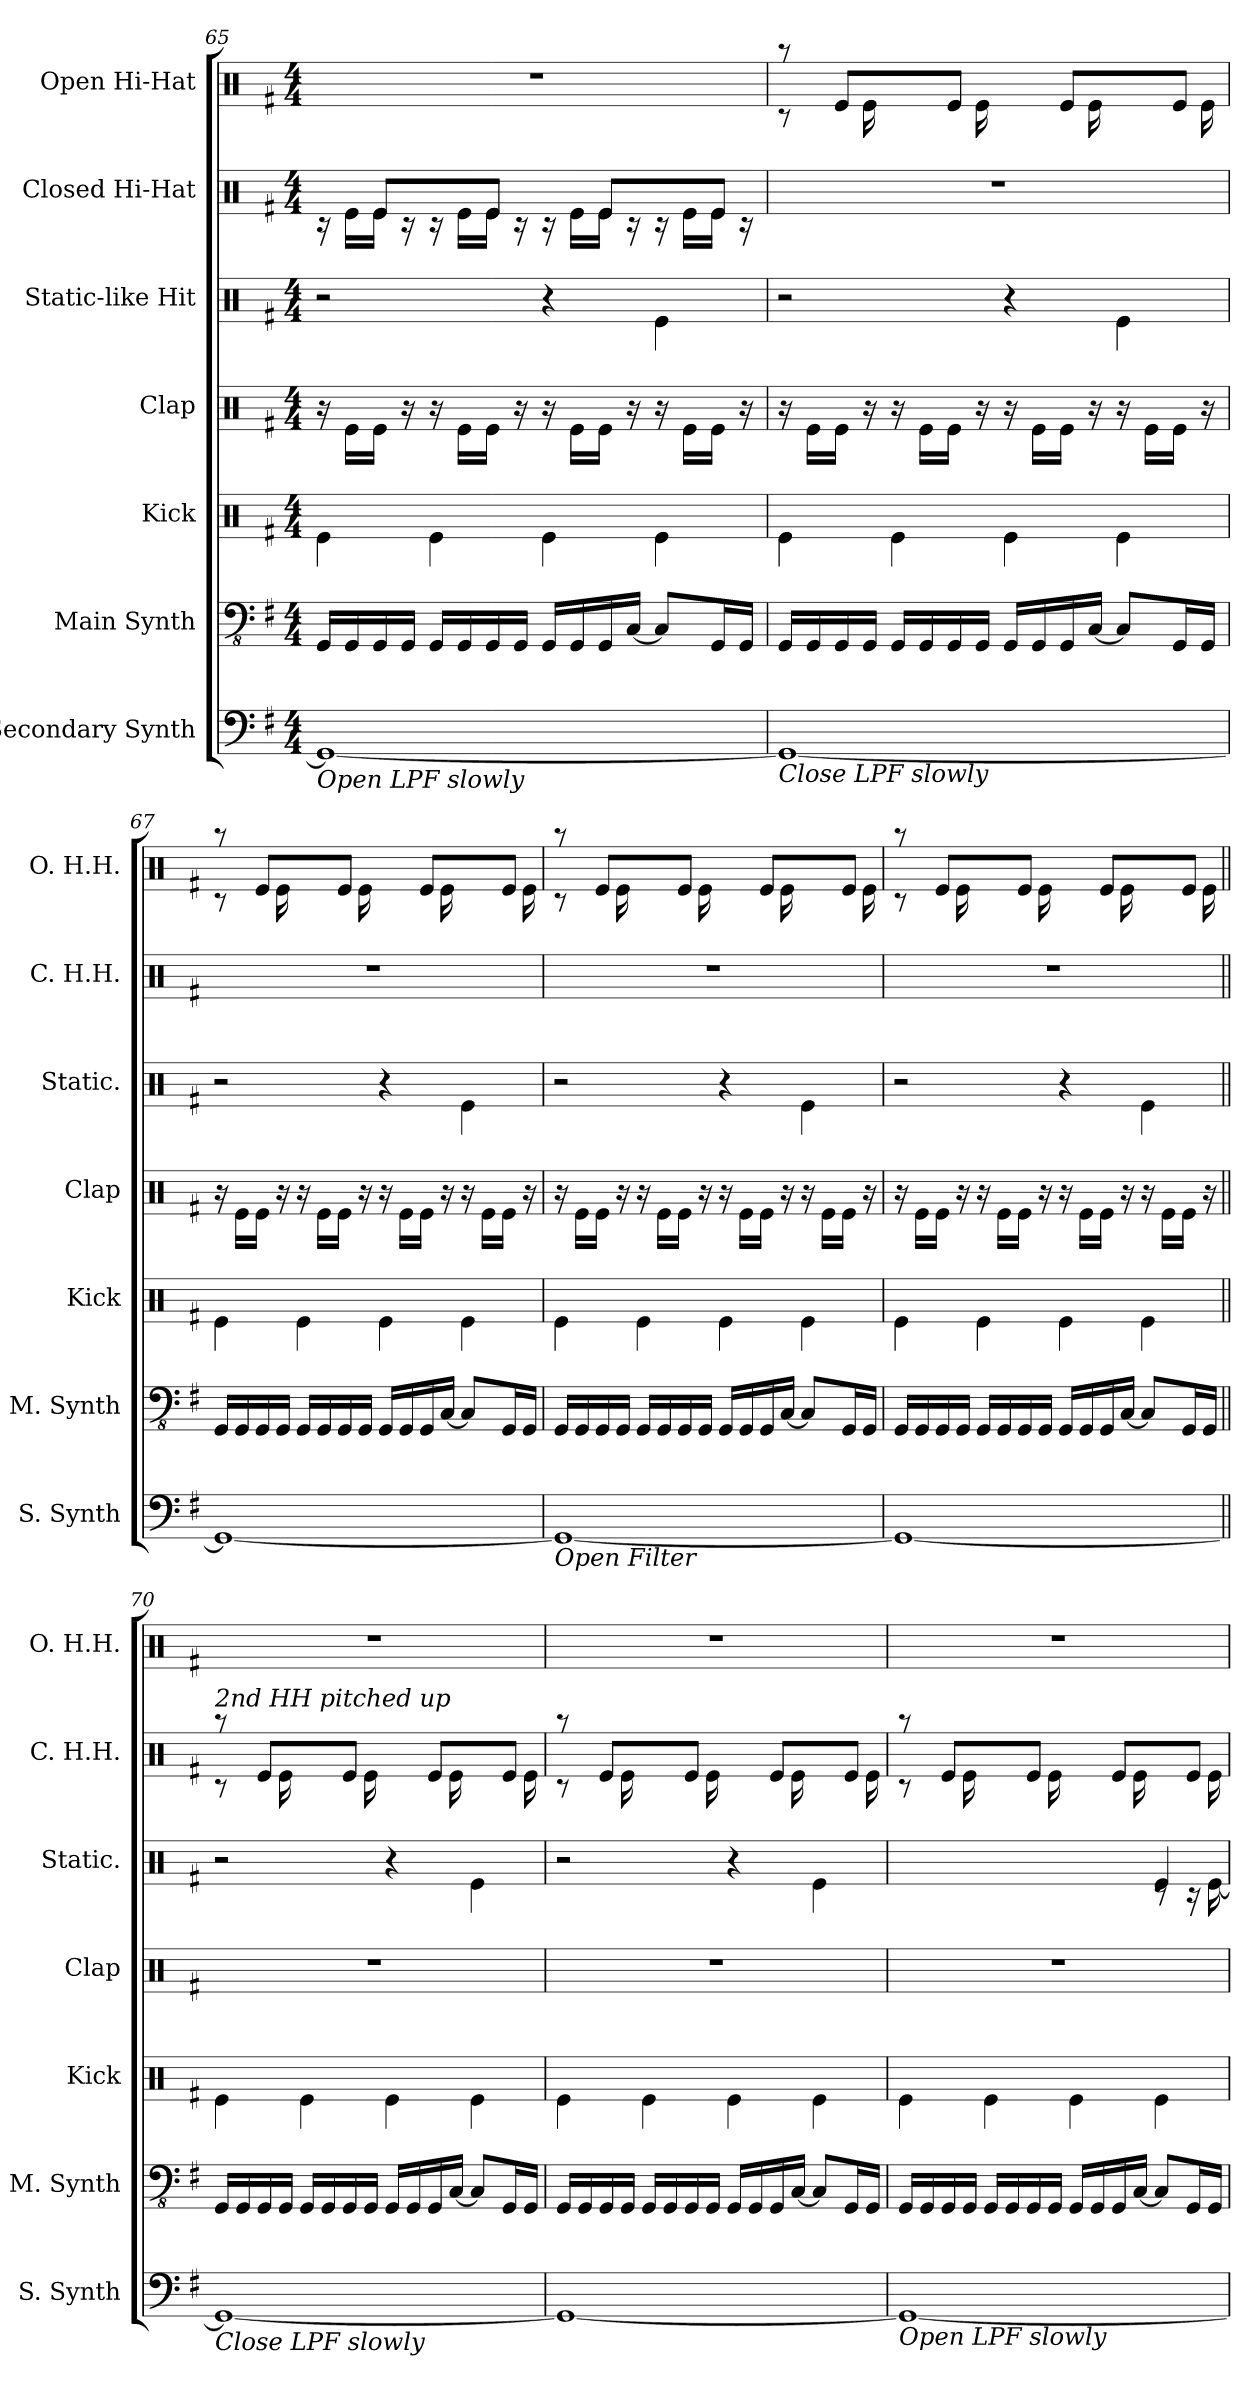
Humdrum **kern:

**kern	**kern	**kern	**kern	**kern	**kern	**kern
*part7	*part6	*part5	*part4	*part3	*part2	*part1
*staff7	*staff6	*staff5	*staff4	*staff3	*staff2	*staff1
*I"Secondary Synth	*I"Main Synth	*I"Kick	*I"Clap	*I"Static-like Hit	*I"Closed Hi-Hat	*I"Open Hi-Hat
*I'S. Synth	*I'M. Synth	*I'Kick	*I'Clap	*I'Static.	*I'C. H.H.	*I'O. H.H.
*clefF4	*clefFv4	*clefX	*clefX	*clefX	*clefX	*clefX
*k[f#]	*k[f#]	*k[f#]	*k[f#]	*k[f#]	*k[f#]	*k[f#]
*G:	*G:	*G:	*G:	*G:	*G:	*G:
*M4/4	*M4/4	*M4/4	*M4/4	*M4/4	*M4/4	*M4/4
=65	=65	=65	=65	=65	=65	=65
*	*	*	*	*	*^	*
!LO:TX:b:i:t=Open LPF slowly	!	!	!	!	!	!	!
1GG_	16GGG/LL	4Re\	16r	2r	8ryy	16rc	1r
.	16GGG/	.	16Re\LL	.	.	16Re\LL	.
.	16GGG/	.	16Re\JJ	.	8Re/L	16Re\JJ	.
.	16GGG/JJ	.	16r	.	.	16rc	.
.	16GGG/LL	4Re\	16r	.	8ryy	16rc	.
.	16GGG/	.	16Re\LL	.	.	16Re\LL	.
.	16GGG/	.	16Re\JJ	.	8Re/J	16Re\JJ	.
.	16GGG/JJ	.	16r	.	.	16rc	.
.	16GGG/LL	4Re\	16r	4r	8ryy	16rc	.
.	16GGG/	.	16Re\LL	.	.	16Re\LL	.
.	16GGG/	.	16Re\JJ	.	8Re/L	16Re\JJ	.
.	[16CC/JJ	.	16r	.	.	16rc	.
.	8CC/L]	4Re\	16r	4Re\	8ryy	16rc	.
.	.	.	16Re\LL	.	.	16Re\LL	.
.	16GGG/L	.	16Re\JJ	.	8Re/J	16Re\JJ	.
.	16GGG/JJ	.	16r	.	.	16rc	.
!!LO:LB:g=z
=66	=66	=66	=66	=66	=66	=66	=66
*	*	*	*	*	*	*	*^
!LO:TX:b:i:t=Close LPF slowly	!	!	!	!	!	!	!	!
*	*	*	*	*	*v	*v	*	*
1GG_	16GGG/LL	4Re\	16r	2r	1r	8raa	8rc
.	16GGG/	.	16Re\LL	.	.	.	.
.	16GGG/	.	16Re\JJ	.	.	8Re/L	16ryy
.	16GGG/JJ	.	16r	.	.	.	16Re\
.	16GGG/LL	4Re\	16r	.	.	8ryy	8ryy
.	16GGG/	.	16Re\LL	.	.	.	.
.	16GGG/	.	16Re\JJ	.	.	8Re/J	16ryy
.	16GGG/JJ	.	16r	.	.	.	16Re\
.	16GGG/LL	4Re\	16r	4r	.	8ryy	8ryy
.	16GGG/	.	16Re\LL	.	.	.	.
.	16GGG/	.	16Re\JJ	.	.	8Re/L	16ryy
.	[16CC/JJ	.	16r	.	.	.	16Re\
.	8CC/L]	4Re\	16r	4Re\	.	8ryy	8ryy
.	.	.	16Re\LL	.	.	.	.
.	16GGG/L	.	16Re\JJ	.	.	8Re/J	16ryy
.	16GGG/JJ	.	16r	.	.	.	16Re\
=67	=67	=67	=67	=67	=67	=67	=67
1GG_	16GGG/LL	4Re\	16r	2r	1r	8raa	8rc
.	16GGG/	.	16Re\LL	.	.	.	.
.	16GGG/	.	16Re\JJ	.	.	8Re/L	16ryy
.	16GGG/JJ	.	16r	.	.	.	16Re\
.	16GGG/LL	4Re\	16r	.	.	8ryy	8ryy
.	16GGG/	.	16Re\LL	.	.	.	.
.	16GGG/	.	16Re\JJ	.	.	8Re/J	16ryy
.	16GGG/JJ	.	16r	.	.	.	16Re\
.	16GGG/LL	4Re\	16r	4r	.	8ryy	8ryy
.	16GGG/	.	16Re\LL	.	.	.	.
.	16GGG/	.	16Re\JJ	.	.	8Re/L	16ryy
.	[16CC/JJ	.	16r	.	.	.	16Re\
.	8CC/L]	4Re\	16r	4Re\	.	8ryy	8ryy
.	.	.	16Re\LL	.	.	.	.
.	16GGG/L	.	16Re\JJ	.	.	8Re/J	16ryy
.	16GGG/JJ	.	16r	.	.	.	16Re\
=68	=68	=68	=68	=68	=68	=68	=68
!LO:TX:b:i:t=Open Filter	!	!	!	!	!	!	!
1GG_	16GGG/LL	4Re\	16r	2r	1r	8raa	8rc
.	16GGG/	.	16Re\LL	.	.	.	.
.	16GGG/	.	16Re\JJ	.	.	8Re/L	16ryy
.	16GGG/JJ	.	16r	.	.	.	16Re\
.	16GGG/LL	4Re\	16r	.	.	8ryy	8ryy
.	16GGG/	.	16Re\LL	.	.	.	.
.	16GGG/	.	16Re\JJ	.	.	8Re/J	16ryy
.	16GGG/JJ	.	16r	.	.	.	16Re\
.	16GGG/LL	4Re\	16r	4r	.	8ryy	8ryy
.	16GGG/	.	16Re\LL	.	.	.	.
.	16GGG/	.	16Re\JJ	.	.	8Re/L	16ryy
.	[16CC/JJ	.	16r	.	.	.	16Re\
.	8CC/L]	4Re\	16r	4Re\	.	8ryy	8ryy
.	.	.	16Re\LL	.	.	.	.
.	16GGG/L	.	16Re\JJ	.	.	8Re/J	16ryy
.	16GGG/JJ	.	16r	.	.	.	16Re\
=69	=69	=69	=69	=69	=69	=69	=69
1GG_	16GGG/LL	4Re\	16r	2r	1r	8raa	8rc
.	16GGG/	.	16Re\LL	.	.	.	.
.	16GGG/	.	16Re\JJ	.	.	8Re/L	16ryy
.	16GGG/JJ	.	16r	.	.	.	16Re\
.	16GGG/LL	4Re\	16r	.	.	8ryy	8ryy
.	16GGG/	.	16Re\LL	.	.	.	.
.	16GGG/	.	16Re\JJ	.	.	8Re/J	16ryy
.	16GGG/JJ	.	16r	.	.	.	16Re\
.	16GGG/LL	4Re\	16r	4r	.	8ryy	8ryy
.	16GGG/	.	16Re\LL	.	.	.	.
.	16GGG/	.	16Re\JJ	.	.	8Re/L	16ryy
.	[16CC/JJ	.	16r	.	.	.	16Re\
.	8CC/L]	4Re\	16r	4Re\	.	8ryy	8ryy
.	.	.	16Re\LL	.	.	.	.
.	16GGG/L	.	16Re\JJ	.	.	8Re/J	16ryy
.	16GGG/JJ	.	16r	.	.	.	16Re\
!!LO:PB:g=z
=70||	=70||	=70||	=70||	=70||	=70||	=70||	=70||
*	*	*	*	*	*^	*	*
!	!	!	!	!	!LO:TX:a:i:t=2nd HH pitched up	!	!	!
!LO:TX:b:i:t=Close LPF slowly	!	!	!	!	!	!	!	!
*	*	*	*	*	*	*	*v	*v
1GG_	16GGG/LL	4Re\	1r	2r	8raa	8rc	1r
.	16GGG/	.	.	.	.	.	.
.	16GGG/	.	.	.	8Re/L	16ryy	.
.	16GGG/JJ	.	.	.	.	16Re\	.
.	16GGG/LL	4Re\	.	.	8ryy	8ryy	.
.	16GGG/	.	.	.	.	.	.
.	16GGG/	.	.	.	8Re/J	16ryy	.
.	16GGG/JJ	.	.	.	.	16Re\	.
.	16GGG/LL	4Re\	.	4r	8ryy	8ryy	.
.	16GGG/	.	.	.	.	.	.
.	16GGG/	.	.	.	8Re/L	16ryy	.
.	[16CC/JJ	.	.	.	.	16Re\	.
.	8CC/L]	4Re\	.	4Re\	8ryy	8ryy	.
.	16GGG/L	.	.	.	8Re/J	16ryy	.
.	16GGG/JJ	.	.	.	.	16Re\	.
=71	=71	=71	=71	=71	=71	=71	=71
1GG_	16GGG/LL	4Re\	1r	2r	8raa	8rc	1r
.	16GGG/	.	.	.	.	.	.
.	16GGG/	.	.	.	8Re/L	16ryy	.
.	16GGG/JJ	.	.	.	.	16Re\	.
.	16GGG/LL	4Re\	.	.	8ryy	8ryy	.
.	16GGG/	.	.	.	.	.	.
.	16GGG/	.	.	.	8Re/J	16ryy	.
.	16GGG/JJ	.	.	.	.	16Re\	.
.	16GGG/LL	4Re\	.	4r	8ryy	8ryy	.
.	16GGG/	.	.	.	.	.	.
.	16GGG/	.	.	.	8Re/L	16ryy	.
.	[16CC/JJ	.	.	.	.	16Re\	.
.	8CC/L]	4Re\	.	4Re\	8ryy	8ryy	.
.	16GGG/L	.	.	.	8Re/J	16ryy	.
.	16GGG/JJ	.	.	.	.	16Re\	.
=72	=72	=72	=72	=72	=72	=72	=72
*	*	*	*	*^	*	*	*
!LO:TX:b:i:t=Open LPF slowly	!	!	!	!	!	!	!	!
1GG_	16GGG/LL	4Re\	1r	2ryy	2ryy	8raa	8rc	1r
.	16GGG/	.	.	.	.	.	.	.
.	16GGG/	.	.	.	.	8Re/L	16ryy	.
.	16GGG/JJ	.	.	.	.	.	16Re\	.
.	16GGG/LL	4Re\	.	.	.	8ryy	8ryy	.
.	16GGG/	.	.	.	.	.	.	.
.	16GGG/	.	.	.	.	8Re/J	16ryy	.
.	16GGG/JJ	.	.	.	.	.	16Re\	.
.	16GGG/LL	4Re\	.	4ryy	4ryy	8ryy	8ryy	.
.	16GGG/	.	.	.	.	.	.	.
.	16GGG/	.	.	.	.	8Re/L	16ryy	.
.	[16CC/JJ	.	.	.	.	.	16Re\	.
.	8CC/L]	4Re\	.	4Re/	8rc	8ryy	8ryy	.
.	16GGG/L	.	.	.	16rc	8Re/J	16ryy	.
.	16GGG/JJ	.	.	.	[<16Re\	.	16Re\	.
*	*	*	*	*v	*v	*	*	*
*	*	*	*	*	*v	*v	*
=	=	=	=	=	=	=
*-	*-	*-	*-	*-	*-	*-
